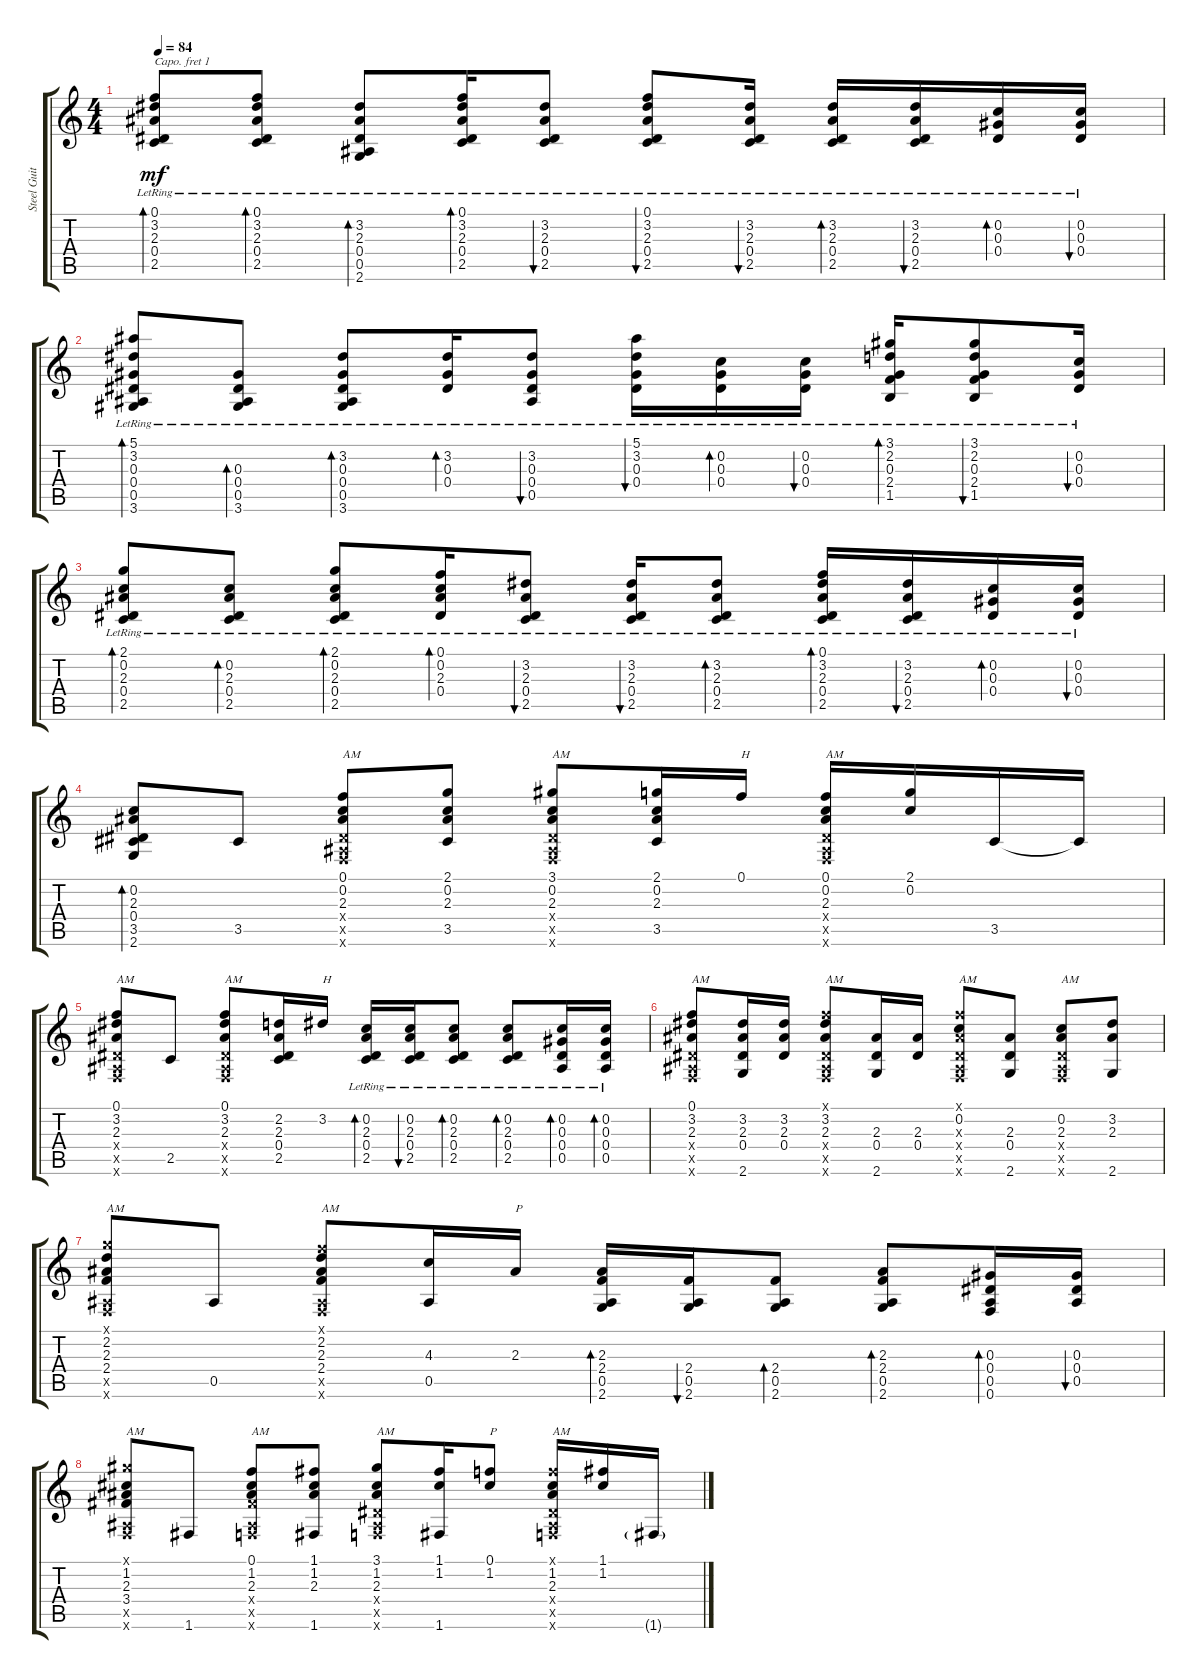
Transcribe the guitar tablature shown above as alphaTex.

\track ("Steel Guitar" "Steel Guit") {instrument acousticguitarsteel}
\staff {score tabs}
\capo 1
\tuning (E4 B3 G3 D3 A2 E2) {hide}
\ts (4 4)
\tempo 84
\clef g2
\ks c
(0.1{lr} 3.2{lr} 2.3{lr} 0.4{lr} 2.5{lr}).8{bd 30 dy mf} (0.1{lr} 3.2{lr} 2.3{lr} 0.4{lr} 2.5{lr}).8{bd 30} (3.2{lr} 2.3{lr} 0.4{lr} 0.5{lr} 2.6{lr}).8{bd 30} (0.1{lr} 3.2{lr} 2.3{lr} 0.4{lr} 2.5{lr}).16{bd 30} (3.2{lr} 2.3{lr} 0.4{lr} 2.5{lr}).8{bu 30} (0.1{lr} 3.2{lr} 2.3{lr} 0.4{lr} 2.5{lr}).8{bu 30} (3.2{lr} 2.3{lr} 0.4{lr} 2.5{lr}).16{bu 30} (3.2{lr} 2.3{lr} 0.4{lr} 2.5{lr}).16{bd 30} (3.2{lr} 2.3{lr} 0.4{lr} 2.5{lr}).16{bu 30} (0.2{lr} 0.3{lr} 0.4{lr}).16{bd 30} (0.2{lr} 0.3{lr} 0.4{lr}).16{bu 30} |
(5.1{lr} 3.2{lr} 0.3{lr} 0.4{lr} 0.5{lr} 3.6{lr}).8{bd 30} (0.3{lr} 0.4{lr} 0.5{lr} 3.6{lr}).8{bd 30} (3.2{lr} 0.3{lr} 0.4{lr} 0.5{lr} 3.6{lr}).8{bd 30} (3.2{lr} 0.3{lr} 0.4{lr}).16{bd 30} (3.2{lr} 0.3{lr} 0.4{lr} 0.5{lr}).8{bu 30} (5.1{lr} 3.2{lr} 0.3{lr} 0.4{lr}).16{bu 30} (0.2{lr} 0.3{lr} 0.4{lr}).16{bd 30} (0.2{lr} 0.3{lr} 0.4{lr}).16{bu 30} (3.1{lr} 2.2{lr} 0.3{lr} 2.4{lr} 1.5{lr}).16{bd 30} (3.1{lr} 2.2{lr} 0.3{lr} 2.4{lr} 1.5{lr}).8{bu 30} (0.2{lr} 0.3{lr} 0.4{lr}).16{bu 30} |
(2.1{lr} 0.2{lr} 2.3{lr} 0.4{lr} 2.5{lr}).8{bd 30} (0.2{lr} 2.3{lr} 0.4{lr} 2.5{lr}).8{bd 30} (2.1{lr} 0.2{lr} 2.3{lr} 0.4{lr} 2.5{lr}).8{bd 30} (0.1{lr} 0.2{lr} 2.3{lr} 0.4{lr}).16{bd 30} (3.2{lr} 2.3{lr} 0.4{lr} 2.5{lr}).8{bu 30} (3.2{lr} 2.3{lr} 0.4{lr} 2.5{lr}).16{bu 30} (3.2{lr} 2.3{lr} 0.4{lr} 2.5{lr}).8{bd 30} (0.1{lr} 3.2{lr} 2.3{lr} 0.4{lr} 2.5{lr}).16{bd 30} (3.2{lr} 2.3{lr} 0.4{lr} 2.5{lr}).16{bu 30} (0.2{lr} 0.3{lr} 0.4{lr}).16{bd 30} (0.2{lr} 0.3{lr} 0.4{lr}).16{bu 30} |
(0.2 2.3 0.4 3.5 2.6).8{bd 30} 3.5.8 (0.1 0.2 2.3 0.4{x} 0.5{x} 0.6{x}).8{txt "AM"} (2.1 0.2 2.3 3.5).8 (3.1 0.2 2.3 0.4{x} 0.5{x} 0.6{x}).8{txt "AM"} (2.1 0.2 2.3 3.5).16 0.1.16{txt "H"} (0.1 0.2 2.3 0.4{x} 0.5{x} 0.6{x}).16{txt "AM"} (2.1 0.2).16 3.5.16 3.5{t}.16 |
(0.1 3.2 2.3 0.4{x} 0.5{x} 0.6{x}).8{txt "AM"} 2.5.8 (0.1 3.2 2.3 0.4{x} 0.5{x} 0.6{x}).8{txt "AM"} (2.2 2.3 0.4 2.5).16 3.2.16{txt "H"} (0.2{lr} 2.3{lr} 0.4{lr} 2.5{lr}).16{bd 30} (0.2{lr} 2.3{lr} 0.4{lr} 2.5{lr}).16{bu 30} (0.2{lr} 2.3{lr} 0.4{lr} 2.5{lr}).8{bd 30} (0.2{lr} 2.3{lr} 0.4{lr} 2.5{lr}).8{bd 30} (0.2{lr} 0.3{lr} 0.4{lr} 0.5{lr}).16{bd 30} (0.2{lr} 0.3{lr} 0.4{lr} 0.5{lr}).16{bd 30} |
(0.1 3.2 2.3 0.4{x} 0.5{x} 0.6{x}).8{txt "AM"} (3.2 2.3 0.4 2.6).16 (3.2 2.3 0.4).16 (0.1{x} 3.2 2.3 0.4{x} 0.5{x} 0.6{x}).8{txt "AM"} (2.3 0.4 2.6).16 (2.3 0.4).16 (0.1{x} 0.2 2.3{x} 0.4{x} 0.5{x} 0.6{x}).8{txt "AM"} (2.3 0.4 2.6).8 (0.2 2.3 0.4{x} 0.5{x} 0.6{x}).8{txt "AM"} (3.2 2.3 2.6).8 |
(2.1{x} 2.2 2.3 2.4 0.5{x} 0.6{x}).8{txt "AM"} 0.5.8 (0.1{x} 2.2 2.3 2.4 0.5{x} 0.6{x}).8{txt "AM"} (4.3 0.5).16 2.3.16{txt "P"} (2.3 2.4 0.5 2.6).16{bd 30} (2.4 0.5 2.6).16{bu 30} (2.4 0.5 2.6).8{bd 30} (2.3 2.4 0.5 2.6).8{bd 30} (0.3 0.4 0.5 0.6).16{bd 30} (0.3 0.4 0.5).16{bu 30} |
(3.1{x} 1.2 2.3 3.4 0.5{x} 0.6{x}).8{txt "AM"} 1.6.8 (0.1 1.2 2.3 3.4{x} 0.5{x} 0.6{x}).8{txt "AM"} (1.1 1.2 2.3 1.6).8 (3.1 1.2 2.3 0.4{x} 0.5{x} 0.6{x}).8{txt "AM"} (1.1 1.2 1.6).16 (0.1 1.2).8{txt "P"} (0.1{x} 1.2 2.3 0.4{x} 0.5{x} 0.6{x}).16{txt "AM"} (1.1 1.2).16 1.6{g}.16
